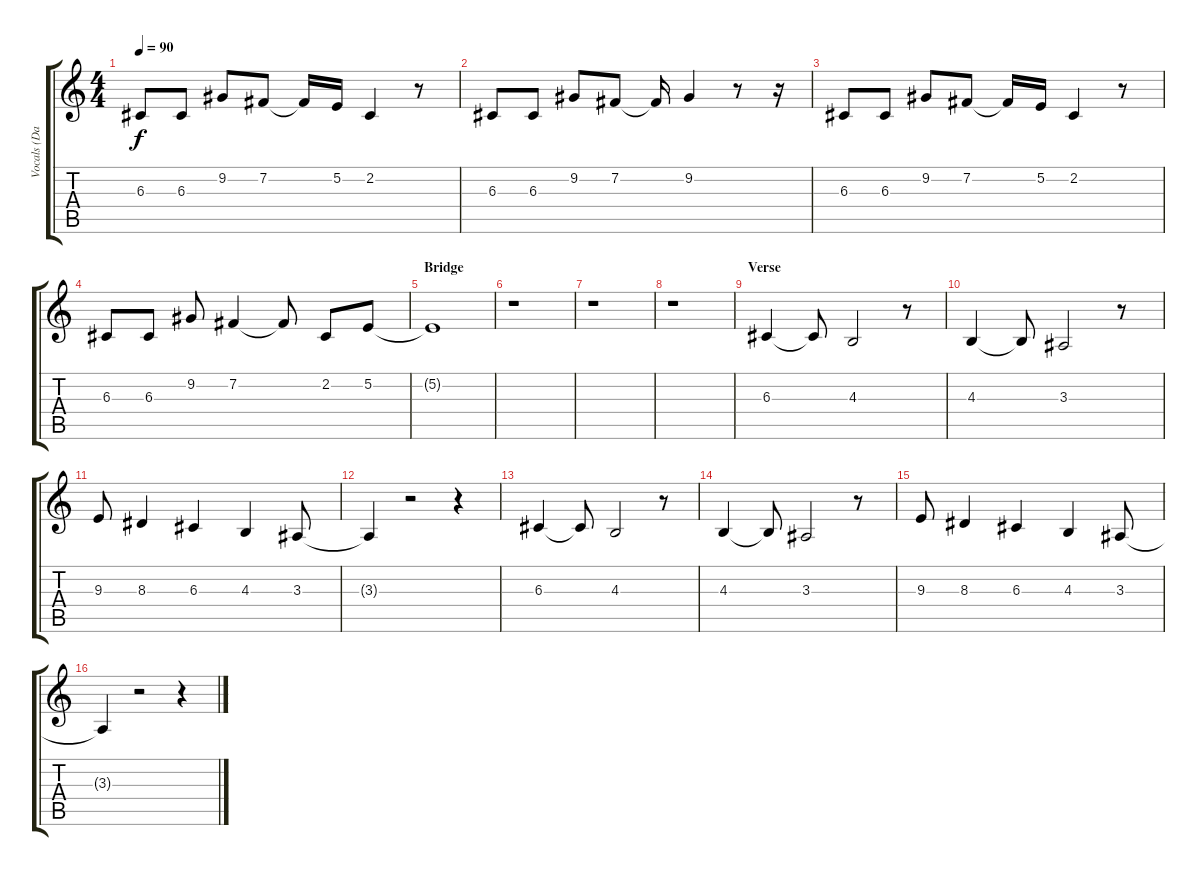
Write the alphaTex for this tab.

\track ("Vocals (Dave)" "Vocals (Da") {instrument electricgrandpiano}
\staff {score tabs}
\tuning (E4 B3 G3 D3 A2 E2) {hide}
\ts (4 4)
\tempo 90
\clef g2
\ks c
6.3.8{dy f} 6.3.8 9.2.8 7.2.8 7.2{t}.16 5.2.16 2.2.4 r.8 |
6.3.8 6.3.8 9.2.8 7.2.8 7.2{t}.16 9.2.4 r.8 r.16 |
6.3.8 6.3.8 9.2.8 7.2.8 7.2{t}.16 5.2.16 2.2.4 r.8 |
6.3.8 6.3.8 9.2.8 7.2.4 7.2{t}.8 2.2.8 5.2.8 |
\section ("" "Bridge")
5.2{t}.1{volume 0} |
r.1{volume 14} |
r.1 |
r.1 |
\section ("" "Verse")
6.3.4 6.3{t}.8 4.3.2 r.8 |
4.3.4 4.3{t}.8 3.3.2 r.8 |
9.3.8 8.3.4 6.3.4 4.3.4 3.3.8 |
3.3{t}.4 r.2 r.4 |
6.3.4 6.3{t}.8 4.3.2 r.8 |
4.3.4 4.3{t}.8 3.3.2 r.8 |
9.3.8 8.3.4 6.3.4 4.3.4 3.3.8 |
3.3{t}.4 r.2 r.4
